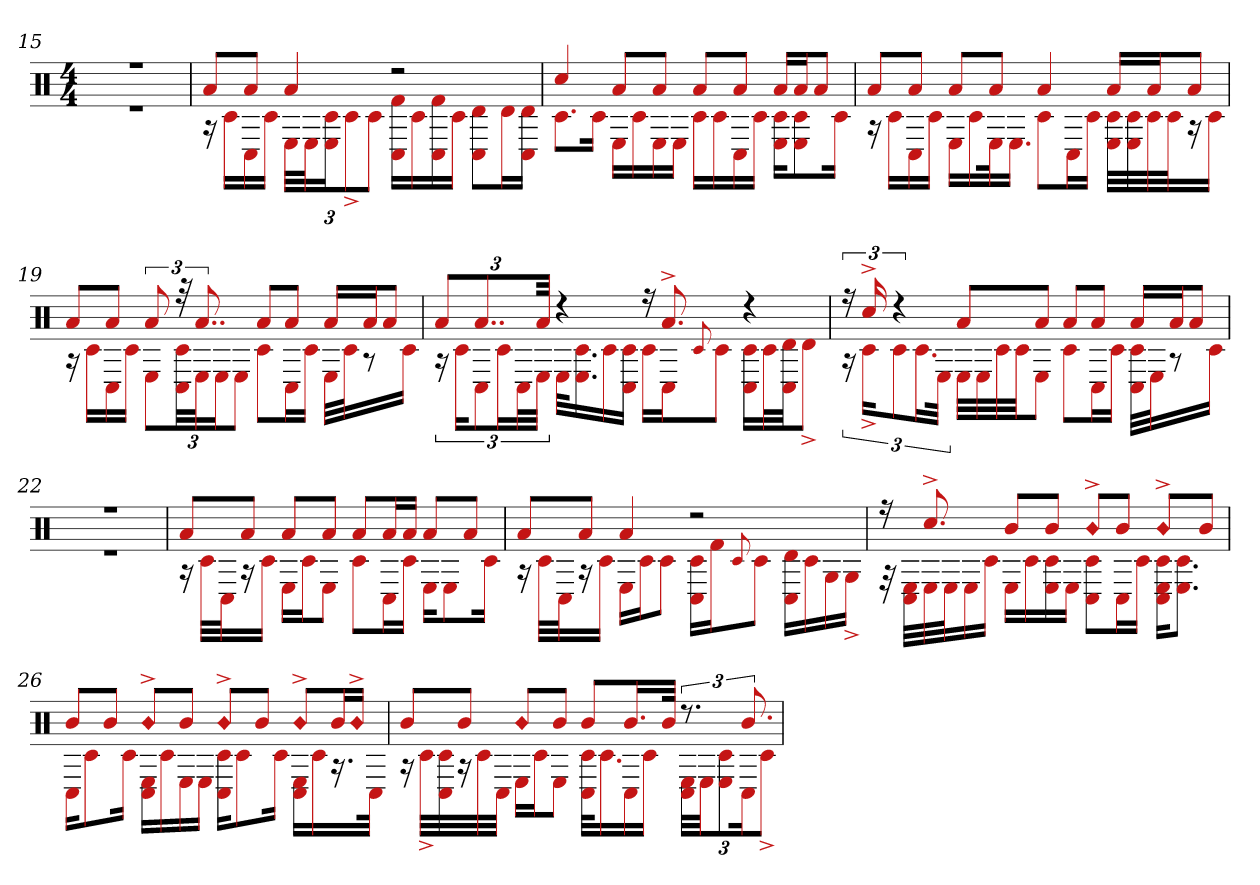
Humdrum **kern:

**kern
*part1
*staff1
*clefX
*k[]
*M4/4
=15
*^
1r	1r
=16	=16
8aL	16r
.	16c#LL
8aJ	16C#
.	16c#JJ
4a	48ELLL
.	48EJ
.	24E 24c#J
.	12c#^
.	12c#J
2r	16f# 16C#LL
.	16c#
.	16f# 16C#
.	16c#JJ
.	8C# 8dL
.	16dL
.	16d 16C#JJ
=17	=17
4cc#	8.c#L
.	16c#Jk
8aL	16ELL
.	16c#
8aJ	16E
.	16EJJ
8aL	16c#LL
.	16c#
8aJ	16C#
.	16c#JJ
16aLL	16E 16c#KL
16aJ	8E 8c#
8aJ	.
.	16c#Jk
=18	=18
8aL	16r
.	16c#LL
8aJ	16C#
.	16c#JJ
8aL	16ELL
.	16c#
8aJ	32Ek
.	16.EJJ
4a	8c#L
.	16C#L
.	16c#JJ
16aLL	32c# 32ELLL
.	32c# 32E
16aJ	32c#
.	32c#J
8aJ	16r
.	16c#JJ
=19	=19
8aL	16r
.	16c#LL
8aJ	16C#
.	16c#JJ
12a	12EL
48r	48C# 48c#LL
12..a	48EJ
.	24EJ
.	12EJ
8aL	8c#L
8aJ	16C#L
.	16c#JJ
16aLL	32ELLL
.	32c#J
16aJ	8r
8aJ	.
.	16c#JJ
=20	=20
12aL	24r
.	24c#KL
12..a	12C#
.	24c#L
.	48C#L
48aJkk	48EJJJ
4r	32EKLL
.	16.E 16.c#
.	16c#
.	16c# 16C#JJ
16r	16c#LL
8.a^	16C#J
.	8qqc#
.	8c#J
4r	16C# 16c#LL
.	32c#L
.	32C# 32dJJ
.	8d^J
=21	=21
24r	24r
24cc#^	24c#^KL
6r	12c#
.	24.c#L
.	48EJJk
8aL	32ELLL
.	32E
.	32c#
.	32c#JJ
8aJ	8EJ
8aL	8c#L
8aJ	16C#L
.	16c#JJ
16aLL	32C# 32c#LLL
.	32EJ
16aJ	8r
8aJ	.
.	16c#JJ
=22	=22
1r	1r
=23	=23
8aL	16r
.	32c#LLL
.	32C#J
8aJ	16r
.	16c#JJ
8aL	16ELL
.	16c#J
8aJ	8EJ
8aL	8c#L
16aL	16C#L
16aJJ	16c#JJ
8aL	16EKL
.	8E
8aJ	.
.	16c#Jk
=24	=24
8aL	16r
.	32c#LLL
.	32C#J
8aJ	16r
.	16c#JJ
4a	16ELL
.	16c#J
.	8c#J
2r	16C# 16c#LL
.	16f#J
.	8qqc#
.	8c#J
.	16C# 16dLL
.	16c#
.	16G
.	16G^JJ
=25	=25
16r	32r
.	32C# 32ELLL
8.cc#^	32E
.	32EJ
.	16E
.	16c#JJ
8bL	16ELL
.	16c#
8bJ	16c# 16E
.	16EJJ
!LO:N:head=diamond	!
8b^L	8C# 8c#L
8bJ	16C#L
.	16c#JJ
!LO:N:head=diamond	!
8b^L	16C# 16c# 16EKL
.	8.E 8.c#J
8bJ	.
=26	=26
8bL	16C#KL
.	8c#
8bJ	.
.	16c#Jk
!LO:N:head=diamond	!
8b^L	16C# 16ELL
.	16c#
8bJ	16E
.	16EJJ
!LO:N:head=diamond	!
8b^L	16C# 16c#KL
.	8c#
8bJ	.
.	16c#Jk
!LO:N:head=diamond	!
8b^L	16C# 16ELL
.	16c#
16bL	16.r
!LO:N:head=diamond	!
16b^JJ	.
.	32C#JJk
=27	=27
8bL	16r
.	32c#^LLL
.	32C# 32c#
8bJ	16r
.	32c#
.	32C#JJJ
!LO:N:head=diamond	!
8bL	16ELL
.	16c#J
8bJ	8EJ
8bL	32C# 32c#KLL
.	16.c#
16.bL	16C#
.	16c#JJ
32bJJk	.
12.r	48C# 48ELLL
.	48EJJ
.	12E 12c#
12.b	24C#k
.	12c#^J
*v	*v
=
*-
